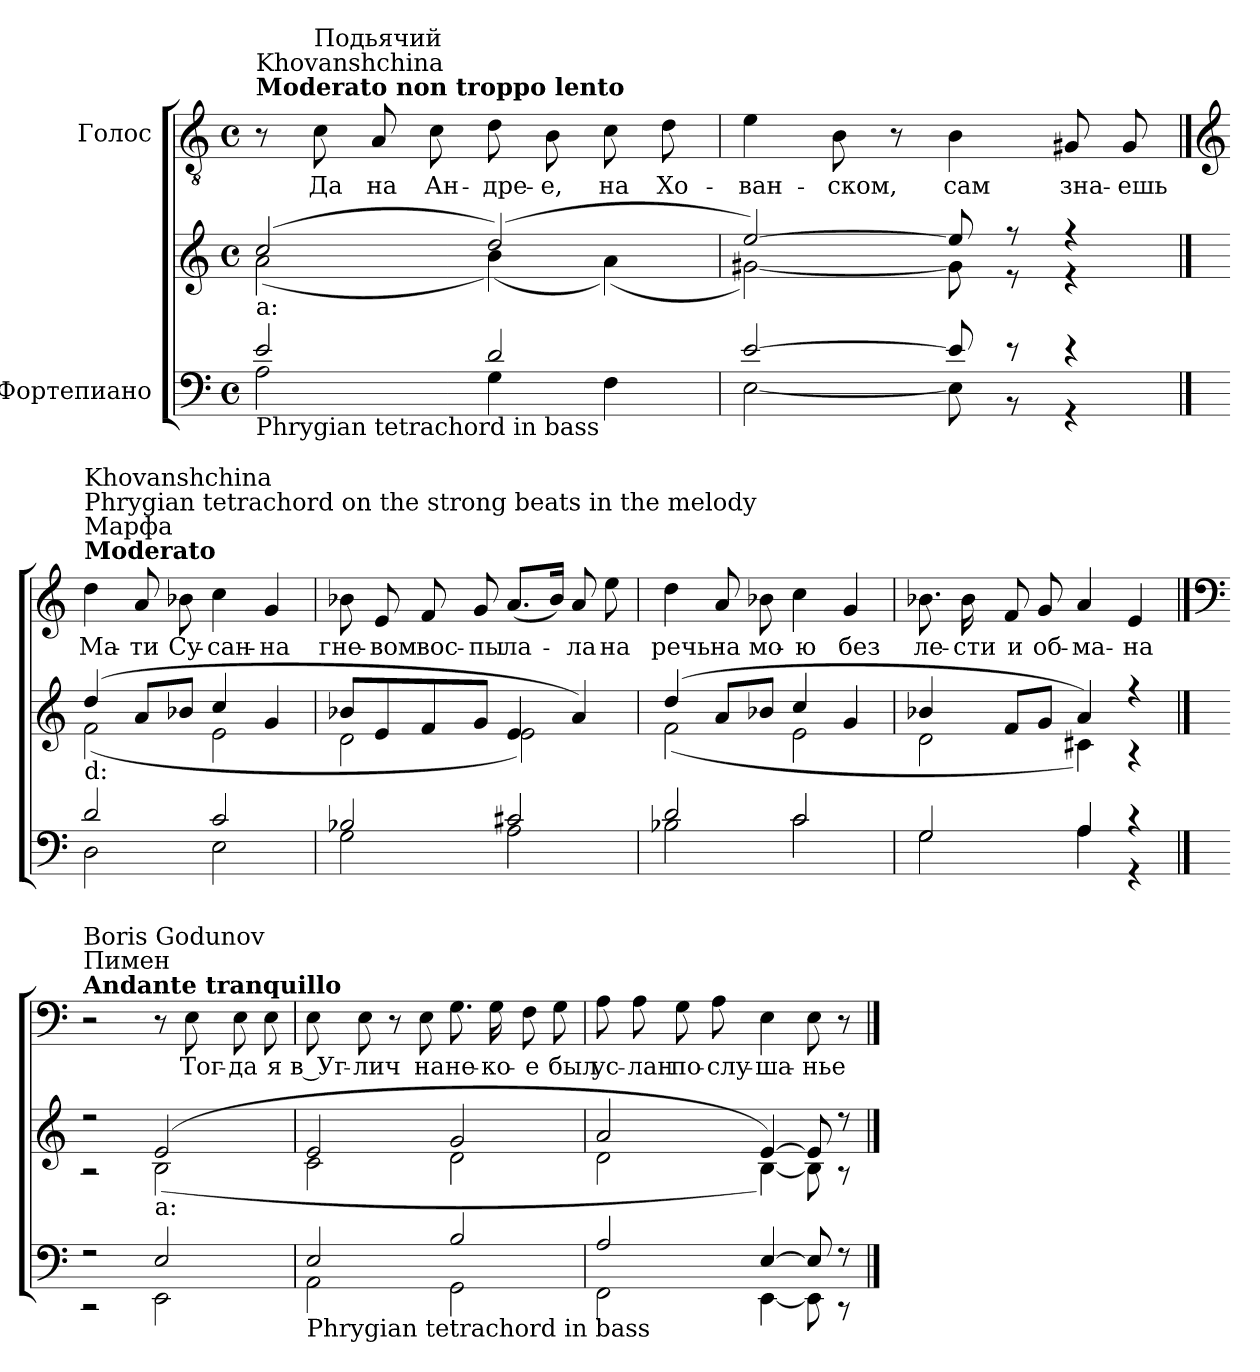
**kern	**kern	**kern	**text
*part2	*part2	*part1	*part1
*staff3	*staff2	*staff1	*staff1
*I"Фортепиано	*	*I"Голос	*
*clefF4	*clefG2	*clefGv2	*
*k[]	*k[]	*k[]	*
*M4/4	*M4/4	*M4/4	*
*met(c)	*met(c)	*met(c)	*
*MM50	*MM50	*MM50	*
=1	=1	=1	=1
*^	*^	*	*
!	!	!	!	!LO:TX:a:B:t=Moderato non troppo lento	!
!	!	!	!	!LO:TX:a:t=Khovanshchina	!
!	!	!LO:TX:b:t=a&colon;	!	!	!
!LO:TX:b:t=Phrygian tetrachord in bass	!	!	!	!	!
2e/	2Ai\	(>2cc/	(<2a\	8r	.
!	!	!	!	!LO:TX:a:t=Подьячий	!
!	!	!	!	!	!LO:LY:b
.	.	.	.	8c\	Да
!	!	!	!	!	!LO:LY:b
.	.	.	.	8A/	на
!	!	!	!	!	!LO:LY:b
.	.	.	.	8c\	Ан-
!	!	!	!	!	!LO:LY:b
2d/	4Gi\	(>2dd/)	(<4b\)	8d\	-дре-
!	!	!	!	!	!LO:LY:b
.	.	.	.	8B\	-е,
!	!	!	!	!	!LO:LY:b
.	4Fi\	.	(<4a\)	8c\	на
!	!	!	!	!	!LO:LY:b
.	.	.	.	8d\	Хо-
=2	=2	=2	=2	=2	=2
!	!	!	!	!	!LO:LY:b
[2e/	[2Ei\	[2ee/)	[2g#X\)	4e\	-ван-
!	!	!	!	!	!LO:LY:b
.	.	.	.	8B\	-ском,
.	.	.	.	8r	.
!	!	!	!	!	!LO:LY:b
8e/]	8Ei\]	8ee/]	8g#\]	4B\	сам
8r	8r	8r	8r	.	.
!	!	!	!	!	!LO:LY:b
4r	4r	4r	4r	8G#X/	зна-
!	!	!	!	!	!LO:LY:b
.	.	.	.	8G#/	-ешь
!!LO:LB:g=z
==1	==1	==1	==1	==1	==1
*	*	*	*	*clefG2	*
*	*	*	*	*MM80	*
!	!	!	!	!LO:TX:a:B:t=Moderato	!
!	!	!	!	!LO:TX:a:t=Марфа	!
!	!	!	!	!LO:TX:a:t=Phrygian tetrachord on the strong beats in the melody	!
!	!	!	!	!LO:TX:a:t=Khovanshchina	!
!	!	!LO:TX:b:t=d&colon;	!	!	!
!	!	!	!	!	!LO:LY:b
2d/	2D\	(>4dd/	(<2f\	4ddi\	Ма-
!	!	!	!	!	!LO:LY:b
.	.	8a/L	.	8a/	-ти
!	!	!	!	!	!LO:LY:b
.	.	8b-X/J	.	8b-X\	Су-
!	!	!	!	!	!LO:LY:b
2c/	2E\	4cc/	2e\	4cci\	-сан-
!	!	!	!	!	!LO:LY:b
.	.	4g/	.	4g/	-на
=2	=2	=2	=2	=2	=2
!	!	!	!	!	!LO:LY:b
2B-X/	2G\	8b-X/L	2d\	8b-Xi\	гне-
!	!	!	!	!	!LO:LY:b
.	.	8e/	.	8e/	-вом
!	!	!	!	!	!LO:LY:b
.	.	8f/	.	8f/	вос-
!	!	!	!	!	!LO:LY:b
.	.	8g/J	.	8g/	-пы
!	!	!	!	!	!LO:LY:b
2c#X/	2A\	4e/	2e\)	(<8.ai/L	ла-
.	.	.	.	16b-/Jk)	.
!	!	!	!	!	!LO:LY:b
.	.	4a/)	.	8a/	-ла
!	!	!	!	!	!LO:LY:b
.	.	.	.	8ee\	на
=3	=3	=3	=3	=3	=3
!	!	!	!	!	!LO:LY:b
2d/	2B-X\	(>4dd/	(<2f\	4ddi\	речь
!	!	!	!	!	!LO:LY:b
.	.	8a/L	.	8a/	на
!	!	!	!	!	!LO:LY:b
.	.	8b-X/J	.	8b-X\	мо-
!	!	!	!	!	!LO:LY:b
2c/	2c\	4cc/	2e\	4cci\	-ю
!	!	!	!	!	!LO:LY:b
.	.	4g/	.	4g/	без
=4	=4	=4	=4	=4	=4
!	!	!	!	!	!LO:LY:b
2G/	2G\	4b-X/	2d\	8.b-Xi\	ле-
!	!	!	!	!	!LO:LY:b
.	.	.	.	16b-\	-сти
!	!	!	!	!	!LO:LY:b
.	.	8f/L	.	8f/	и
!	!	!	!	!	!LO:LY:b
.	.	8g/J	.	8g/	об-
*	*	*	*	*MM50	*
!	!	!	!	!	!LO:LY:b
4A/	4A\	4a/)	4c#X\)	4ai/	-ма-
!	!	!	!	!	!LO:LY:b
4r	4r	4r	4r	4e/	-на
!!LO:LB:g=z
==1	==1	==1	==1	==1	==1
*	*	*	*	*clefF4	*
!	!	!	!	!LO:TX:a:B:t=Andante tranquillo	!
!	!	!	!	!LO:TX:a:t=Пимен	!
!	!	!	!	!LO:TX:a:t=Boris Godunov	!
2r	2r	2r	2r	2r	.
*	*	*	*	*MM50	*
!	!	!LO:TX:b:t=a&colon;	!	!	!
2E/	2EE\	(>2e/	(<2B\	8r	.
!	!	!	!	!	!LO:LY:b
.	.	.	.	8E\	Тог-
!	!	!	!	!	!LO:LY:b
.	.	.	.	8E\	-да
!	!	!	!	!	!LO:LY:b
.	.	.	.	8E\	я
=2	=2	=2	=2	=2	=2
!LO:TX:b:t=Phrygian tetrachord in bass	!	!	!	!	!
!	!	!	!	!	!LO:LY:b
2E/	2AAi\	2e/	2c\	8E\	в Уг-
!	!	!	!	!	!LO:LY:b
.	.	.	.	8E\	-лич
.	.	.	.	8r	.
!	!	!	!	!	!LO:LY:b
.	.	.	.	8E\	на
!	!	!	!	!	!LO:LY:b
2B/	2GGi\	2g/	2d\	8.G\	не-
!	!	!	!	!	!LO:LY:b
.	.	.	.	16G\	-ко-
!	!	!	!	!	!LO:LY:b
.	.	.	.	8F\	-е
!	!	!	!	!	!LO:LY:b
.	.	.	.	8G\	был
=3	=3	=3	=3	=3	=3
!	!	!	!	!	!LO:LY:b
2A/	2FFi\	2a/	2d\	8A\	ус-
!	!	!	!	!	!LO:LY:b
.	.	.	.	8A\	-лан
!	!	!	!	!	!LO:LY:b
.	.	.	.	8G\	по-
!	!	!	!	!	!LO:LY:b
.	.	.	.	8A\	-слу-
!	!	!	!	!	!LO:LY:b
[4E/	[4EEi\	[4e/)	[4B\)	4E\	-ша-
!	!	!	!	!	!LO:LY:b
8E/]	8EE\]	8e/]	8B\]	8E\	-нье
8r	8r	8r	8r	8r	.
*v	*v	*	*	*	*
*	*v	*v	*	*
==	==	==	==
*-	*-	*-	*-
